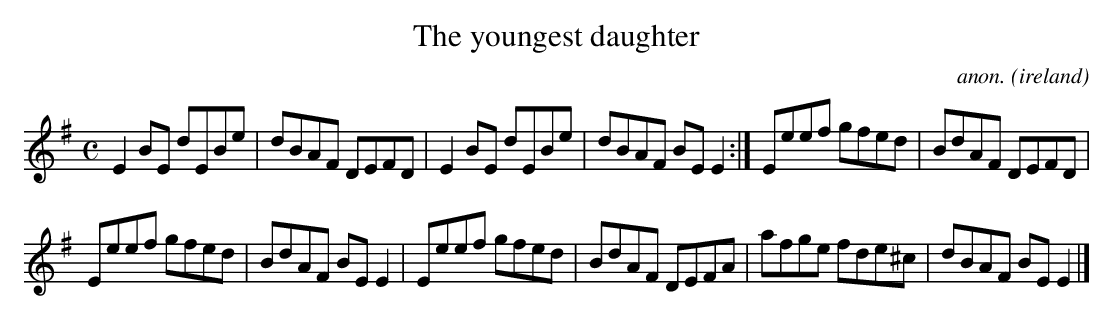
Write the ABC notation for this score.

X:1
T:The youngest daughter
O:ireland
C:anon.
M:C
L:1/8
K:Em
E2BE dEBe|dBAF DEFD|E2BE dEBe|dBAF BEE2:|Eeef gfed|BdAF DEFD|
Eeef gfed|BdAF BEE2|Eeef gfed|BdAF DEFA|afge fde^c|dBAF BEE2|]
